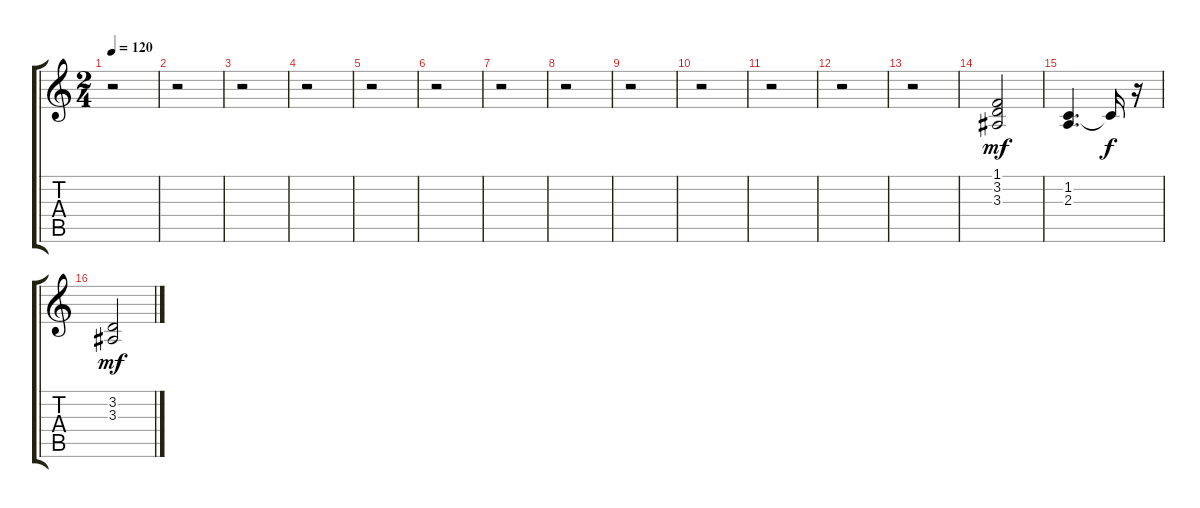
\track "" {instrument pad4choir}
\staff {score tabs}
\tuning (E4 B3 G3 D3 A2 E2) {hide}
\ts (2 4)
\tempo 120
\clef g2
\ks c
r.2{dy f} |
r.2 |
r.2 |
r.2 |
r.2 |
r.2 |
r.2 |
r.2 |
r.2 |
r.2 |
r.2 |
r.2 |
r.2 |
(1.1 3.2 3.3).2{dy mf} |
(1.2 2.3).4{d} 1.2{t}.16{dy f} r.16 |
(3.2 3.3).2{dy mf}
